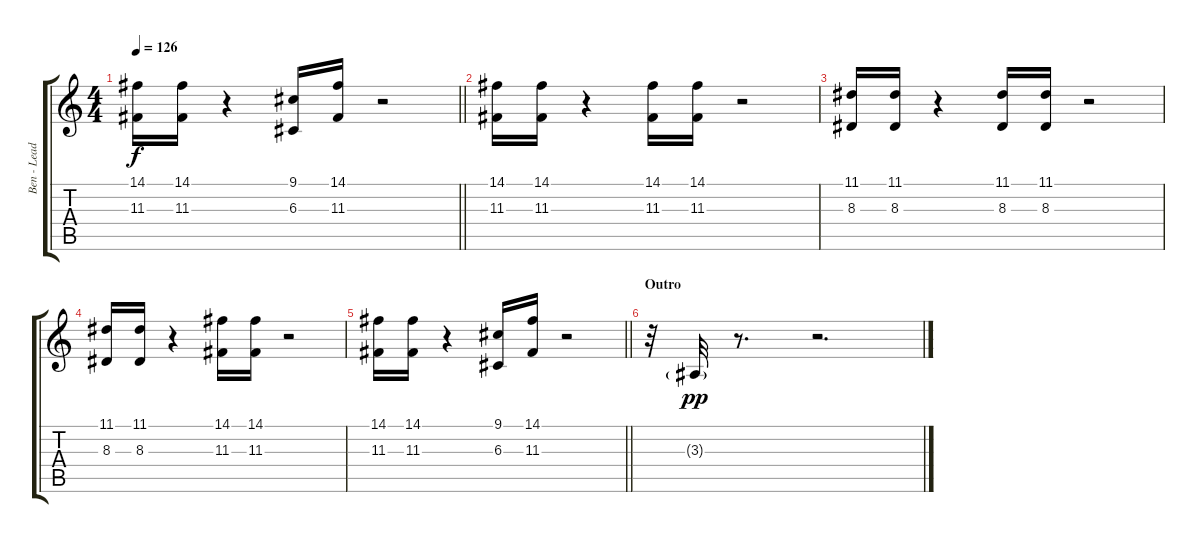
\track ("Ben - Lead Synth" "Ben - Lead") {instrument lead2sawtooth}
\staff {score tabs}
\tuning (E4 B3 G3 D3 A2 E2) {hide}
\ts (4 4)
\tempo 126
\clef g2
\barLineRight lightlight
\ks c
(14.1 11.3).16{dy f} (14.1 11.3).16 r.4 (9.1 6.3).16 (14.1 11.3).16 r.2 |
(14.1 11.3).16 (14.1 11.3).16 r.4 (14.1 11.3).16 (14.1 11.3).16 r.2 |
(11.1 8.3).16 (11.1 8.3).16 r.4 (11.1 8.3).16 (11.1 8.3).16 r.2 |
(11.1 8.3).16 (11.1 8.3).16 r.4 (14.1 11.3).16 (14.1 11.3).16 r.2 |
\barLineRight lightlight
(14.1 11.3).16 (14.1 11.3).16 r.4 (9.1 6.3).16 (14.1 11.3).16 r.2 |
\section ("" "Outro")
r.32 3.3{g}.32{dy pp balance 13} r.8{d} r.2{d}
